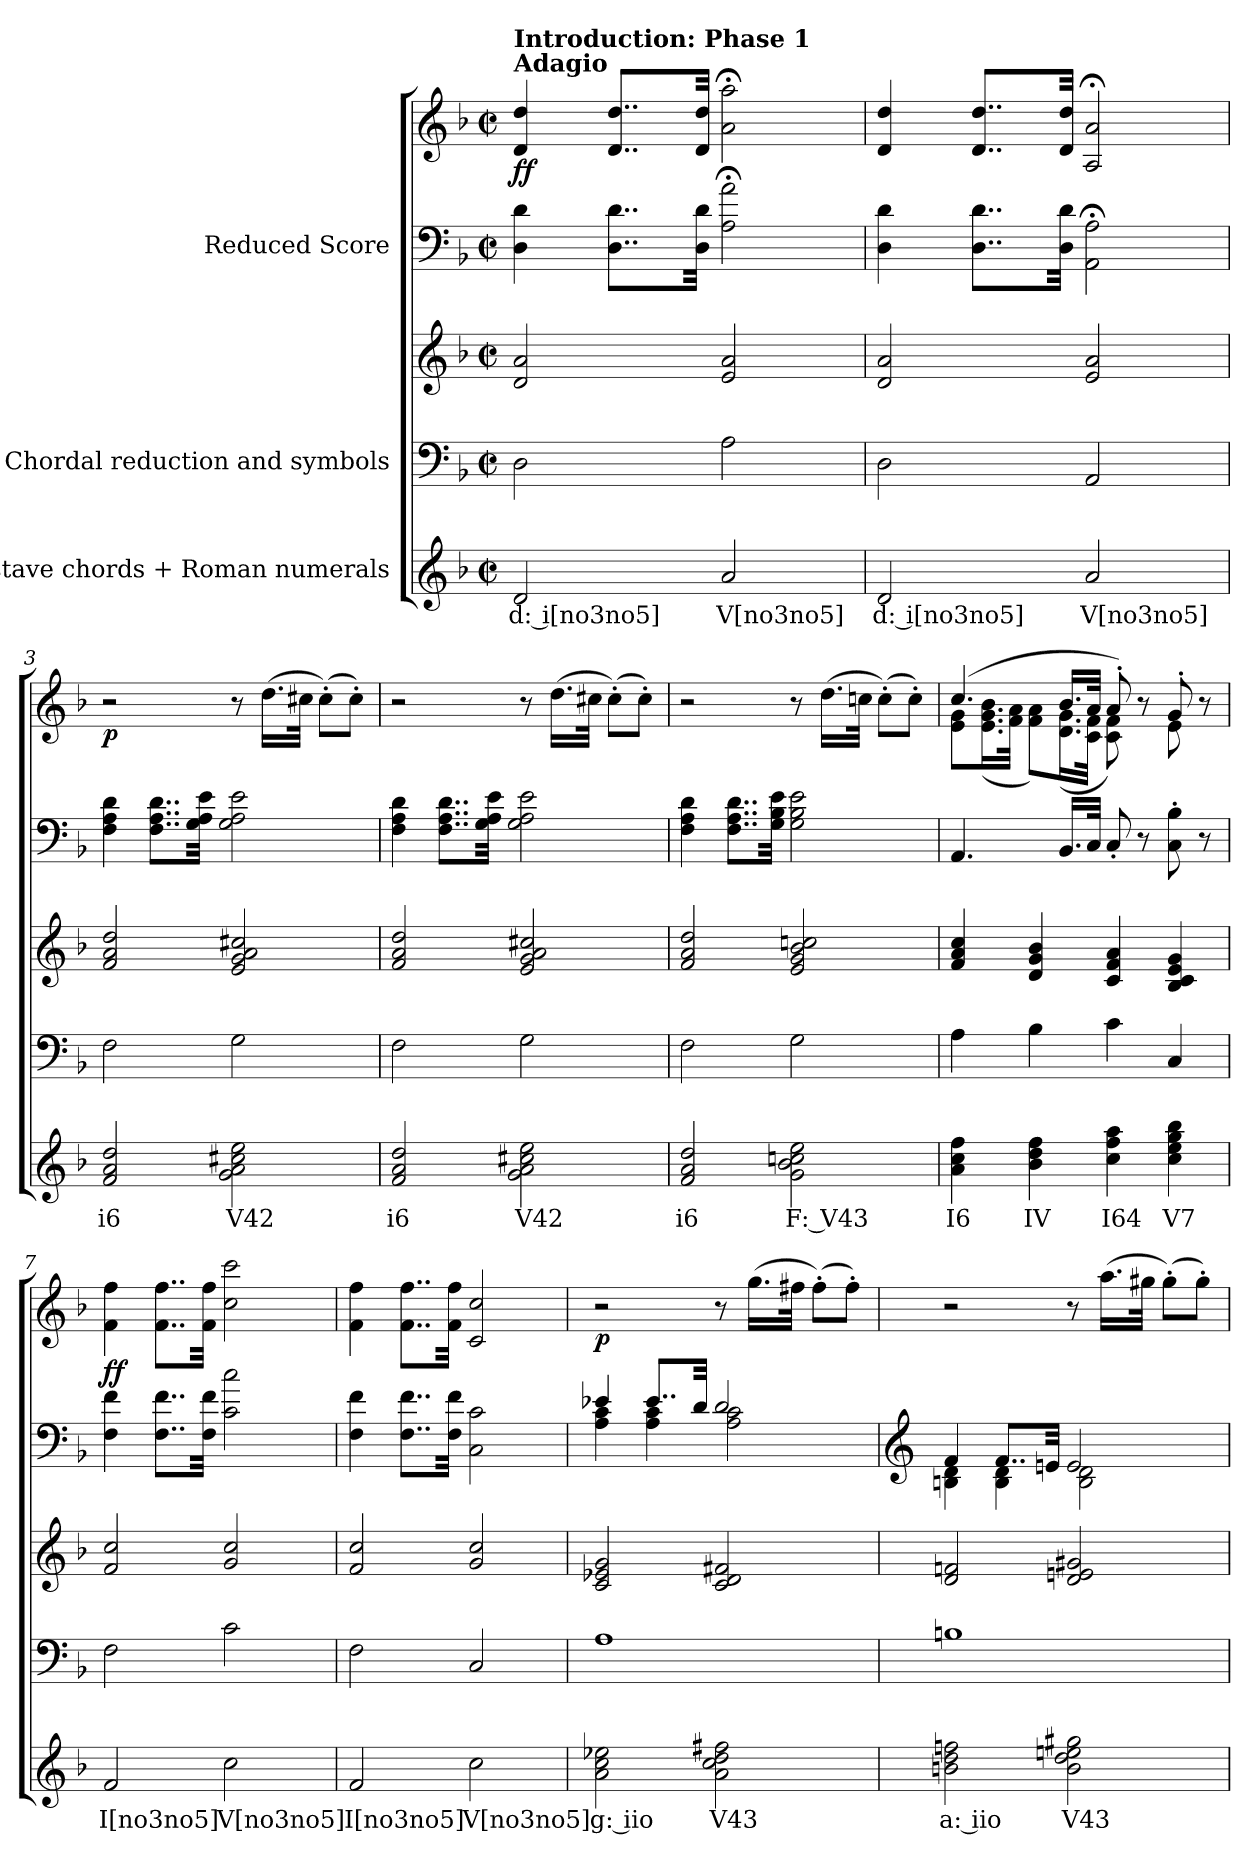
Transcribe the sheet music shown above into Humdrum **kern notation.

**kern	**text	**kern	**kern	**kern	**kern	**dynam
*part3	*part3	*part2	*part2	*part1	*part1	*part1
*staff5	*staff5	*staff4	*staff3	*staff2	*staff1	*staff1/2
*I"One-stave chords + Roman numerals	*	*I"Chordal reduction and symbols	*	*I"Reduced Score	*	*
*clefG2	*	*clefF4	*clefG2	*clefF4	*clefG2	*
*k[b-]	*	*k[b-]	*k[b-]	*k[b-]	*k[b-]	*
*d:	*	*F:	*F:	*F:	*F:	*
*M2/2	*	*M2/2	*M2/2	*M2/2	*M2/2	*
*met(c|)	*	*met(c|)	*met(c|)	*met(c|)	*met(c|)	*
*MM40	*	*MM40	*MM40	*MM40	*MM40	*
=1	=1	=1	=1	=1	=1	=1
!	!	!	!	!	!LO:TX:a:B:t=Adagio	!
!	!	!	!	!	!LO:TX:a:B:t=Introduction&colon; Phase 1	!
!	!LO:LY:b	!	!	!	!	!LO:DY:b
2d/	d: i[no3no5]	2D\	2d/ 2a/	4D\ 4d\	4d/ 4dd/	ff
.	.	.	.	8..D\ 8..d\L	8..d/ 8..dd/L	.
.	.	.	.	32D\ 32d\Jkk	32d/ 32dd/Jkk	.
!	!LO:LY:b	!	!	!	!	!
2a/	V[no3no5]	2A\	2e/ 2a/	2A\;< 2a\;<	2a\;< 2aa\;<	.
=2	=2	=2	=2	=2	=2	=2
!	!LO:LY:b	!	!	!	!	!
2d/	d: i[no3no5]	2D\	2d/ 2a/	4D\ 4d\	4d/ 4dd/	.
.	.	.	.	8..D\ 8..d\L	8..d/ 8..dd/L	.
.	.	.	.	32D\ 32d\Jkk	32d/ 32dd/Jkk	.
!	!LO:LY:b	!	!	!	!	!
2a/	V[no3no5]	2AA/	2e/ 2a/	2AA\;< 2A\;<	2A/;< 2a/;<	.
!!LO:LB:g=z
=3	=3	=3	=3	=3	=3	=3
!	!LO:LY:b	!	!	!	!	!LO:DY:b
2f/ 2a/ 2dd/	i6	2F\	2f/ 2a/ 2dd/	4F\ 4A\ 4d\	2r	p
.	.	.	.	8..F\ 8..A\ 8..d\L	.	.
.	.	.	.	32G\ 32A\ 32e\Jkk	.	.
!	!LO:LY:b	!	!	!	!	!
2g\ 2a\ 2cc#X\ 2ee\	V42	2G\	2e/ 2g/ 2a/ 2cc#X/	2G\ 2A\ 2e\	8r	.
.	.	.	.	.	(>16.dd\LL	.
.	.	.	.	.	32cc#X\JJk	.
.	.	.	.	.	(>8cc#'\L)	.
.	.	.	.	.	8cc#'\J)	.
=4	=4	=4	=4	=4	=4	=4
!	!LO:LY:b	!	!	!	!	!
2f/ 2a/ 2dd/	i6	2F\	2f/ 2a/ 2dd/	4F\ 4A\ 4d\	2r	.
.	.	.	.	8..F\ 8..A\ 8..d\L	.	.
.	.	.	.	32G\ 32A\ 32e\Jkk	.	.
!	!LO:LY:b	!	!	!	!	!
2g\ 2a\ 2cc#X\ 2ee\	V42	2G\	2e/ 2g/ 2a/ 2cc#X/	2G\ 2A\ 2e\	8r	.
.	.	.	.	.	(>16.dd\LL	.
.	.	.	.	.	32cc#X\JJk	.
.	.	.	.	.	(>8cc#'\L)	.
.	.	.	.	.	8cc#'\J)	.
!!LO:PB:g=z
=5	=5	=5	=5	=5	=5	=5
!	!LO:LY:b	!	!	!	!	!
2f/ 2a/ 2dd/	i6	2F\	2f/ 2a/ 2dd/	4F\ 4A\ 4d\	2r	.
.	.	.	.	8..F\ 8..A\ 8..d\L	.	.
.	.	.	.	32G\ 32B-\ 32e\Jkk	.	.
!	!LO:LY:b	!	!	!	!	!
2g\ 2b-\ 2ccn\ 2ee\	F: V43	2G\	2e/ 2g/ 2b-/ 2ccn/	2G\ 2B-\ 2e\	8r	.
.	.	.	.	.	(>16.dd\LL	.
.	.	.	.	.	32ccn\JJk	.
.	.	.	.	.	(>8cc'\L)	.
.	.	.	.	.	8cc'\J)	.
=6	=6	=6	=6	=6	=6	=6
!	!LO:LY:b	!	!	!	!	!
*	*	*	*	*	*^	*
4a\ 4cc\ 4ff\	I6	4A\	4f/ 4a/ 4cc/	4.AA/	(>4.cc/	8e\ 8g\L	.
.	.	.	.	.	.	(<16.e\ 16.g\ 16.b-\L	.
.	.	.	.	.	.	32f\ 32a\JJk	.
!	!LO:LY:b	!	!	!	!	!	!
4b-\ 4dd\ 4ff\	IV	4B-\	4d/ 4g/ 4b-/	.	.	8f\ 8a\L)	.
.	.	.	.	16.BB-/LL	16.b-/LL	(<16.d\ 16.g\L	.
.	.	.	.	32C/JJk	32a/JJk	32c\ 32f\JJk	.
!	!LO:LY:b	!	!	!	!	!	!
4cc\ 4ff\ 4aa\	I64	4c\	4c/ 4f/ 4a/	8C'/	8a'/)	8c\ 8f\)	.
.	.	.	.	8r	8r	8ryy	.
!	!LO:LY:b	!	!	!	!	!	!
4cc\ 4ee\ 4gg\ 4bb-\	V7	4C/	4B-/ 4c/ 4e/ 4g/	8C\' 8B-\'	8g'/	8e\	.
.	.	.	.	8r	8r	8ryy	.
!!LO:LB:g=z
=7	=7	=7	=7	=7	=7	=7	=7
!	!	!	!	!	!LO:TX:a:B:t=Phase 2	!	!
!	!LO:LY:b	!	!	!	!	!	!LO:DY:b
*	*	*	*	*	*v	*v	*
2f/	I[no3no5]	2F\	2f/ 2cc/	4F\ 4f\	4f\ 4ff\	ff
.	.	.	.	8..F\ 8..f\L	8..f\ 8..ff\L	.
.	.	.	.	32F\ 32f\Jkk	32f\ 32ff\Jkk	.
!	!LO:LY:b	!	!	!	!	!
2cc\	V[no3no5]	2c\	2g/ 2cc/	2c\ 2cc\	2cc\ 2ccc\	.
=8	=8	=8	=8	=8	=8	=8
!	!LO:LY:b	!	!	!	!	!
2f/	I[no3no5]	2F\	2f/ 2cc/	4F\ 4f\	4f\ 4ff\	.
.	.	.	.	8..F\ 8..f\L	8..f\ 8..ff\L	.
.	.	.	.	32F\ 32f\Jkk	32f\ 32ff\Jkk	.
!	!LO:LY:b	!	!	!	!	!
2cc\	V[no3no5]	2C/	2g/ 2cc/	2C\ 2c\	2c/ 2cc/	.
!!LO:PB:g=z
=9	=9	=9	=9	=9	=9	=9
!	!LO:LY:b	!	!	!	!	!LO:DY:b
*	*	*	*	*^	*	*
2a\ 2cc\ 2ee-X\	g: iio	1A	2c/ 2e-X/ 2g/	4e-X/	4A\ 4c\	2r	p
.	.	.	.	8..e-/L	4A\ 4c\	.	.
.	.	.	.	32d/Jkk	.	.	.
!	!LO:LY:b	!	!	!	!	!	!
2a\ 2cc\ 2dd\ 2ff#X\	V43	.	2c/ 2d/ 2f#X/	2d/	2A\ 2c\	8r	.
.	.	.	.	.	.	(>16.gg\LL	.
.	.	.	.	.	.	32ff#X\JJk	.
.	.	.	.	.	.	(>8ff#'\L)	.
.	.	.	.	.	.	8ff#'\J)	.
=10	=10	=10	=10	=10	=10	=10	=10
*	*	*	*	*clefG2	*	*	*
!	!LO:LY:b	!	!	!	!	!	!
2bn\ 2dd\ 2ffn\	a: iio	1Bn	2d/ 2fn/	4f/	4Bn\ 4d\	2r	.
.	.	.	.	8..f/L	4B\ 4d\	.	.
.	.	.	.	32en/Jkk	.	.	.
!	!LO:LY:b	!	!	!	!	!	!
2b\ 2dd\ 2een\ 2gg#X\	V43	.	2d/ 2en/ 2g#X/	2e/	2B\ 2d\	8r	.
.	.	.	.	.	.	(>16.aa\LL	.
.	.	.	.	.	.	32gg#X\JJk	.
.	.	.	.	.	.	(>8gg#'\L)	.
.	.	.	.	.	.	8gg#'\J)	.
*	*	*	*	*v	*v	*	*
=	=	=	=	=	=	=
*-	*-	*-	*-	*-	*-	*-
